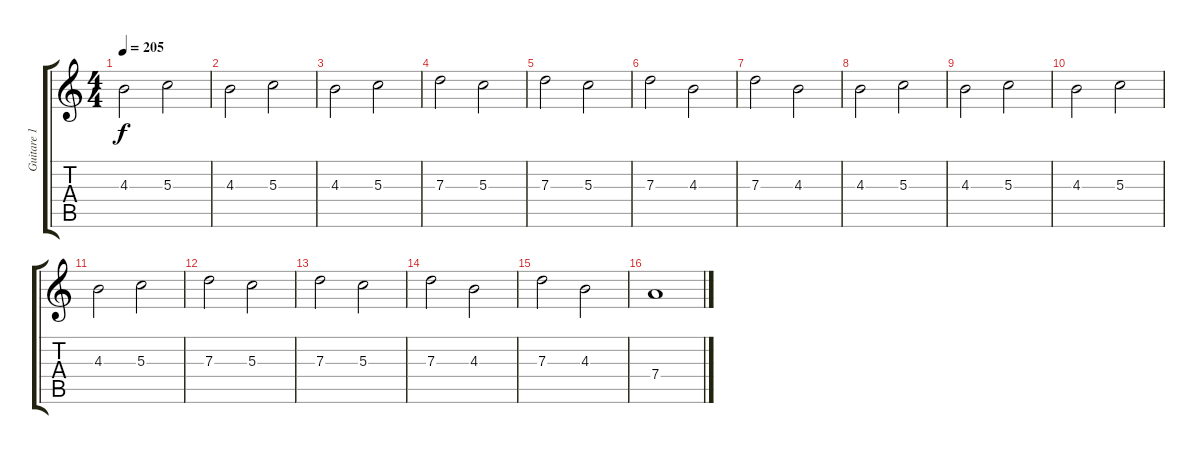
\track ("Guitare 1" "Guitare 1") {instrument distortionguitar}
\staff {score tabs}
\tuning (E4 B3 G3 D3 A2 E2) {hide}
\ts (4 4)
\tempo 205
\clef g2
\ks c
4.3.2{dy f} 5.3.2 |
4.3.2 5.3.2 |
4.3.2 5.3.2 |
7.3.2 5.3.2 |
7.3.2 5.3.2 |
7.3.2 4.3.2 |
7.3.2 4.3.2 |
4.3.2 5.3.2 |
4.3.2 5.3.2 |
4.3.2 5.3.2 |
4.3.2 5.3.2 |
7.3.2 5.3.2 |
7.3.2 5.3.2 |
7.3.2 4.3.2 |
7.3.2 4.3.2 |
7.4.1
